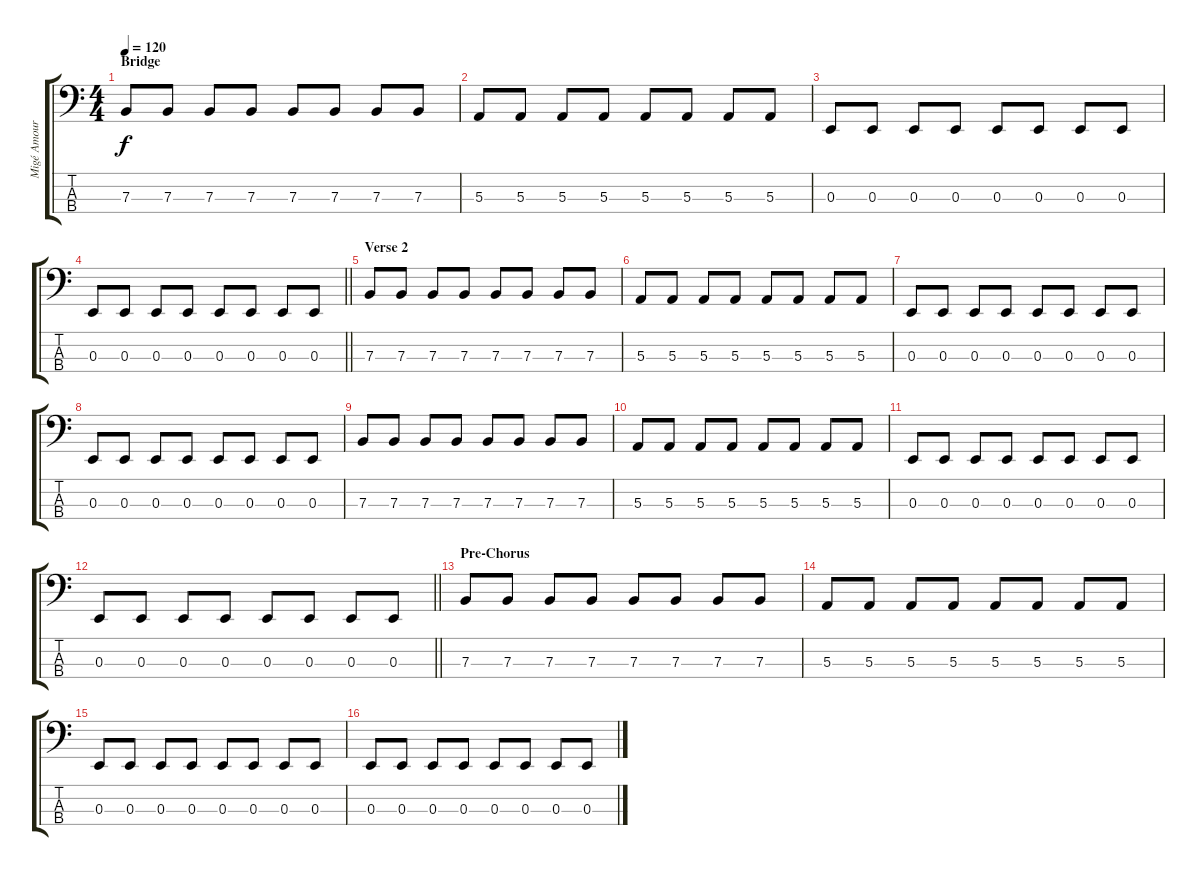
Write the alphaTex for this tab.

\track ("Migé Amour (Bass)" "Migé Amour") {instrument electricbassfinger}
\staff {score tabs}
\tuning (D2 A1 E1 B0) {hide}
\ts (4 4)
\section ("" "Bridge")
\tempo 120
\clef f4
\ks c
7.3.8{dy f} 7.3.8 7.3.8 7.3.8 7.3.8 7.3.8 7.3.8 7.3.8 |
5.3.8 5.3.8 5.3.8 5.3.8 5.3.8 5.3.8 5.3.8 5.3.8 |
0.3.8 0.3.8 0.3.8 0.3.8 0.3.8 0.3.8 0.3.8 0.3.8 |
\barLineRight lightlight
0.3.8 0.3.8 0.3.8 0.3.8 0.3.8 0.3.8 0.3.8 0.3.8 |
\section ("" "Verse 2")
7.3.8 7.3.8 7.3.8 7.3.8 7.3.8 7.3.8 7.3.8 7.3.8 |
5.3.8 5.3.8 5.3.8 5.3.8 5.3.8 5.3.8 5.3.8 5.3.8 |
0.3.8 0.3.8 0.3.8 0.3.8 0.3.8 0.3.8 0.3.8 0.3.8 |
0.3.8 0.3.8 0.3.8 0.3.8 0.3.8 0.3.8 0.3.8 0.3.8 |
7.3.8 7.3.8 7.3.8 7.3.8 7.3.8 7.3.8 7.3.8 7.3.8 |
5.3.8 5.3.8 5.3.8 5.3.8 5.3.8 5.3.8 5.3.8 5.3.8 |
0.3.8 0.3.8 0.3.8 0.3.8 0.3.8 0.3.8 0.3.8 0.3.8 |
\barLineRight lightlight
0.3.8 0.3.8 0.3.8 0.3.8 0.3.8 0.3.8 0.3.8 0.3.8 |
\section ("" "Pre-Chorus")
7.3.8 7.3.8 7.3.8 7.3.8 7.3.8 7.3.8 7.3.8 7.3.8 |
5.3.8 5.3.8 5.3.8 5.3.8 5.3.8 5.3.8 5.3.8 5.3.8 |
0.3.8 0.3.8 0.3.8 0.3.8 0.3.8 0.3.8 0.3.8 0.3.8 |
0.3.8 0.3.8 0.3.8 0.3.8 0.3.8 0.3.8 0.3.8 0.3.8
